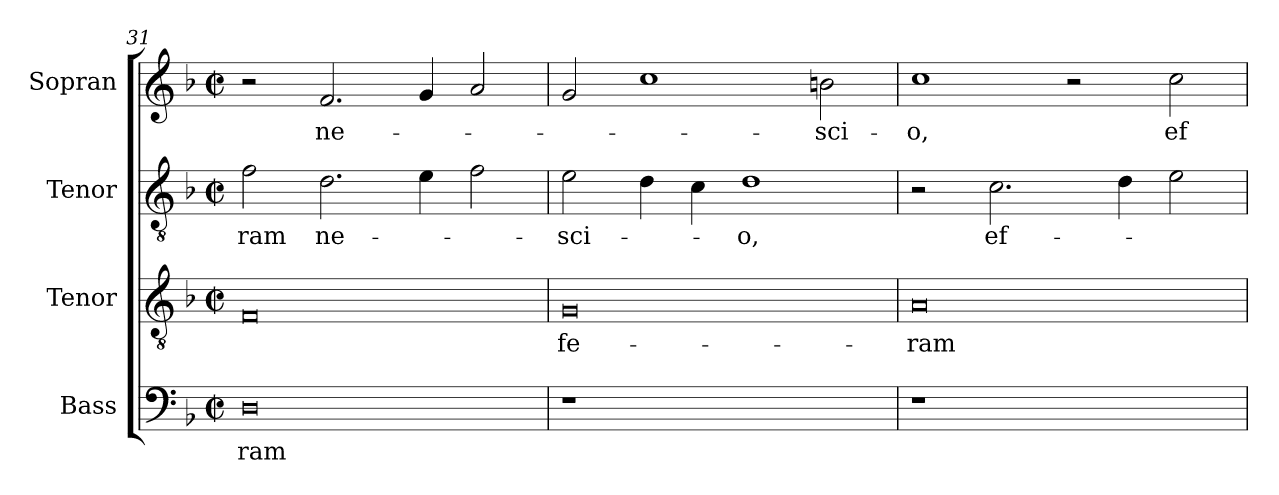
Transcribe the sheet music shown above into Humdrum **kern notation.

**kern	**text	**kern	**text	**kern	**text	**kern	**text
*part4	*part4	*part3	*part3	*part2	*part2	*part1	*part1
*staff4	*staff4	*staff3	*staff3	*staff2	*staff2	*staff1	*staff1
*I"Bass	*	*I"Tenor	*	*I"Tenor	*	*I"Sopran	*
*	*	*I'Tenor	*	*	*	*	*
!!LO:LB:g=z
*clefF4	*	*clefGv2	*	*clefGv2	*	*clefG2	*
*	*	*ITrd7c12	*	*ITrd7c12	*	*	*
*k[b-]	*	*k[b-]	*	*k[b-]	*	*k[b-]	*
*F:	*	*F:	*	*F:	*	*F:	*
*M2/2	*	*M2/2	*	*M2/2	*	*M2/2	*
*met(c|)	*	*met(c|)	*	*met(c|)	*	*met(c|)	*
=31	=31	=31	=31	=31	=31	=31	=31
!	!LO:LY:b:color=#000000	!	!	!	!	!	!
!	!	!	!	!	!LO:LY:b:color=#000000	!	!
0Di	-ram	0FFi	.	2Fi\	-ram	2r	.
!	!	!	!	!	!LO:LY:b:color=#000000	!	!
!	!	!	!	!	!	!	!LO:LY:b:color=#000000
.	.	.	.	2.Di\	ne-	2.fi/	ne-
.	.	.	.	4Ei\	.	4gi/	.
.	.	.	.	2Fi\	.	2ai/	.
=32	=32	=32	=32	=32	=32	=32	=32
!LO:N:vis=1	!	!	!	!	!	!	!
!	!	!	!LO:LY:b:color=#000000	!	!	!	!
!	!	!	!	!	!LO:LY:b:color=#000000	!	!
1r	.	0GGi	-fe-	2Ei\	-sci-	2gi/	.
.	.	.	.	4Di\	.	1cci	.
.	.	.	.	4Ci\	.	.	.
!	!	!	!	!	!LO:LY:b:color=#000000	!	!
1ryy	.	.	.	1Di	-o,	.	.
!	!	!	!	!	!	!	!LO:LY:b:color=#000000
.	.	.	.	.	.	2bni\	-sci-
=33	=33	=33	=33	=33	=33	=33	=33
!LO:N:vis=1	!	!	!	!	!	!	!
!	!	!	!LO:LY:b:color=#000000	!	!	!	!
!	!	!	!	!	!	!	!LO:LY:b:color=#000000
1r	.	0AAi	-ram	2r	.	1cci	-o,
!	!	!	!	!	!LO:LY:b:color=#000000	!	!
.	.	.	.	2.Ci\	ef-	.	.
1ryy	.	.	.	.	.	2r	.
.	.	.	.	4Di\	.	.	.
!	!	!	!	!	!	!	!LO:LY:b:color=#000000
.	.	.	.	2Ei\	.	2cci\	ef-
=	=	=	=	=	=	=	=
*-	*-	*-	*-	*-	*-	*-	*-
